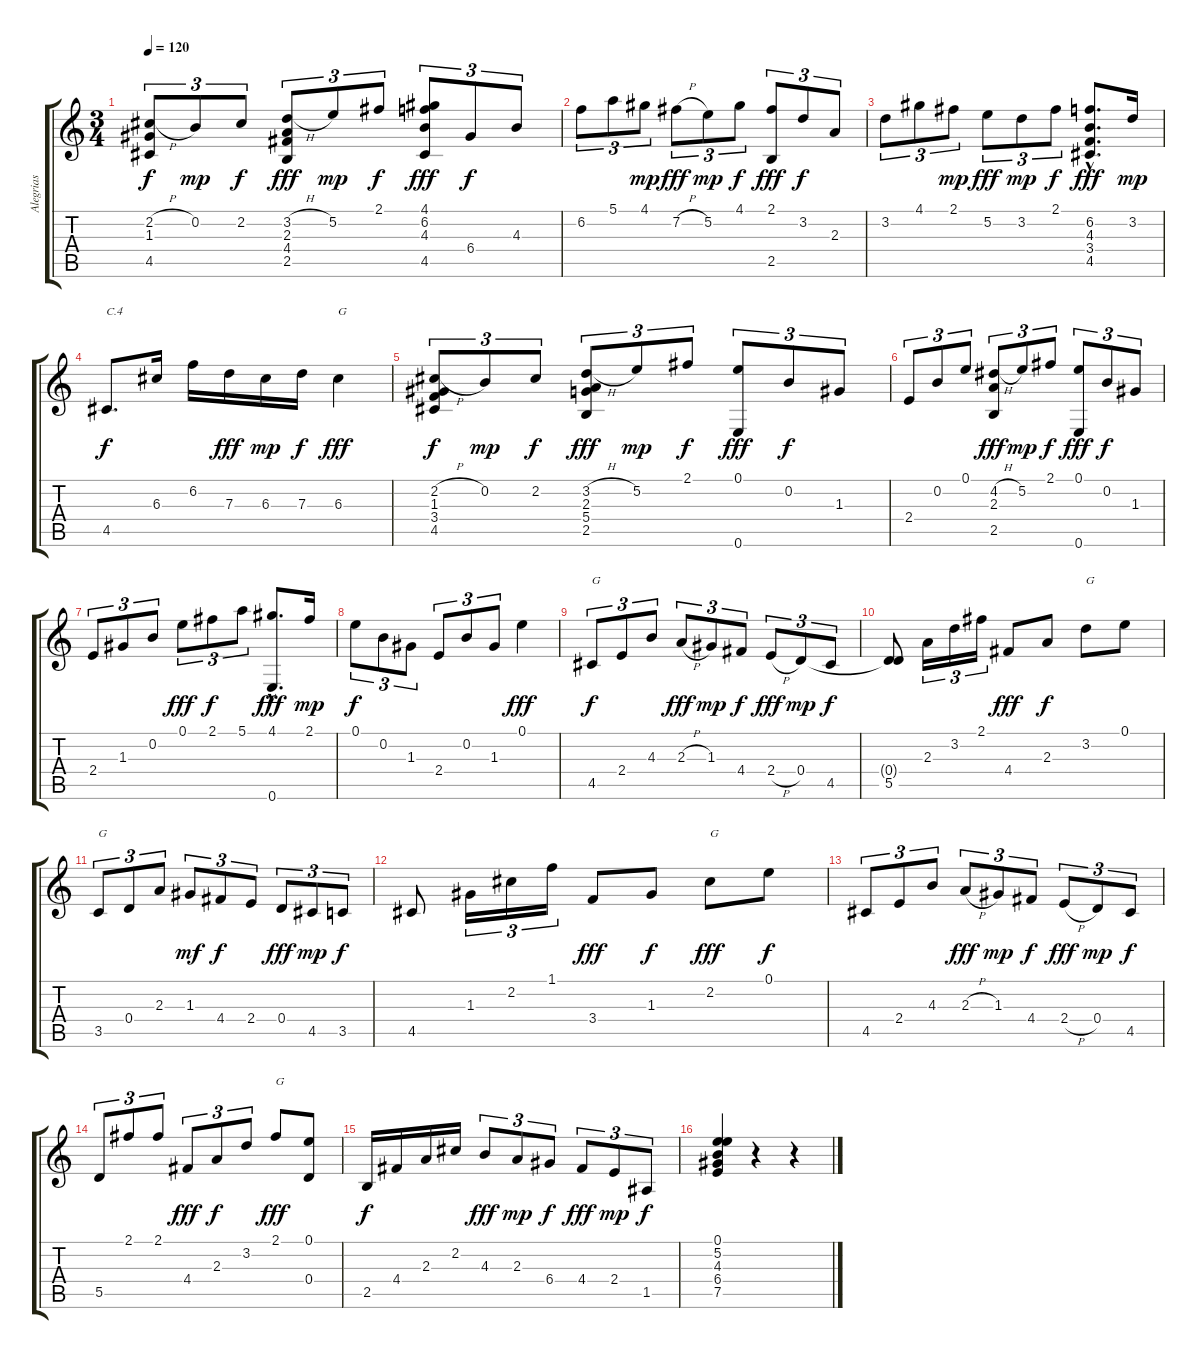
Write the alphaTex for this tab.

\track ("Alegrias" "Alegrias") {instrument acousticguitarnylon}
\staff {score tabs}
\tuning (E4 B3 G3 D3 A2 E2) {hide}
\ts (3 4)
\tempo 120
\clef g2
\ks c
(2.2{h} 1.3 4.5).8{tu (3 2) dy f} 0.2.8{tu (3 2) dy mp} 2.2.8{tu (3 2) dy f} (3.2{h} 2.3 4.4 2.5).8{tu (3 2) dy fff} 5.2.8{tu (3 2) dy mp} 2.1.8{tu (3 2) dy f} (4.1 6.2 4.3 4.5).8{tu (3 2) dy fff} 6.4.8{tu (3 2) dy f} 4.3.8{tu (3 2)} |
6.2.8{tu (3 2)} 5.1.8{tu (3 2)} 4.1.8{tu (3 2) dy mp} 7.2{h}.8{tu (3 2) dy fff} 5.2.8{tu (3 2) dy mp} 4.1.8{tu (3 2) dy f} (2.1 2.5).8{tu (3 2) dy fff} 3.2.8{tu (3 2) dy f} 2.3.8{tu (3 2)} |
3.2.8{tu (3 2)} 4.1.8{tu (3 2)} 2.1.8{tu (3 2) dy mp} 5.2.8{tu (3 2) dy fff} 3.2.8{tu (3 2) dy mp} 2.1.8{tu (3 2) dy f} (6.2{hac} 4.3 3.4{hac} 4.5).8{d dy fff} 3.2.16{dy mp} |
4.5.8{d txt "C.4" dy f} 6.3.16 6.2.16 7.3.16{dy fff} 6.3.16{dy mp} 7.3.16{dy f} 6.3.4{txt "G" dy fff} |
(2.2{h} 1.3 3.4 4.5).8{tu (3 2) dy f} 0.2.8{tu (3 2) dy mp} 2.2.8{tu (3 2) dy f} (3.2{h} 2.3 5.4 2.5).8{tu (3 2) dy fff} 5.2.8{tu (3 2) dy mp} 2.1.8{tu (3 2) dy f} (0.1 0.6).8{tu (3 2) dy fff} 0.2.8{tu (3 2) dy f} 1.3.8{tu (3 2)} |
2.4.8{tu (3 2)} 0.2.8{tu (3 2)} 0.1.8{tu (3 2)} (4.2{h} 2.3 2.5).8{tu (3 2) dy fff} 5.2.8{tu (3 2) dy mp} 2.1.8{tu (3 2) dy f} (0.1 0.6).8{tu (3 2) dy fff} 0.2.8{tu (3 2) dy f} 1.3.8{tu (3 2)} |
2.4.8{tu (3 2)} 1.3.8{tu (3 2)} 0.2.8{tu (3 2)} 0.1.8{tu (3 2) dy fff} 2.1.8{tu (3 2) dy f} 5.1.8{tu (3 2)} (4.1{hac} 0.6).8{d dy fff} 2.1.16{dy mp} |
0.1.8{tu (3 2) dy f} 0.2.8{tu (3 2)} 1.3.8{tu (3 2)} 2.4.8{tu (3 2)} 0.2.8{tu (3 2)} 1.3.8{tu (3 2)} 0.1.4{dy fff} |
4.5.8{tu (3 2) txt "G" dy f} 2.4.8{tu (3 2)} 4.3.8{tu (3 2)} 2.3{h}.8{tu (3 2) dy fff} 1.3.8{tu (3 2) dy mp} 4.4.8{tu (3 2) dy f} 2.4{h}.8{tu (3 2) dy fff} 0.4.8{tu (3 2) dy mp} 4.5.8{tu (3 2) dy f} |
(0.4{t} 5.5).8 2.3.16{tu (3 2)} 3.2.16{tu (3 2)} 2.1.16{tu (3 2)} 4.4.8{dy fff} 2.3.8{dy f} 3.2.8{txt "G"} 0.1.8 |
3.5.8{tu (3 2) txt "G"} 0.4.8{tu (3 2)} 2.3.8{tu (3 2)} 1.3.8{tu (3 2) dy mf} 4.4.8{tu (3 2) dy f} 2.4.8{tu (3 2)} 0.4.8{tu (3 2) dy fff} 4.5.8{tu (3 2) dy mp} 3.5.8{tu (3 2) dy f} |
4.5.8 1.3.16{tu (3 2)} 2.2.16{tu (3 2)} 1.1.16{tu (3 2)} 3.4.8{dy fff} 1.3.8{dy f} 2.2.8{txt "G" dy fff} 0.1.8{dy f} |
4.5.8{tu (3 2)} 2.4.8{tu (3 2)} 4.3.8{tu (3 2)} 2.3{h}.8{tu (3 2) dy fff} 1.3.8{tu (3 2) dy mp} 4.4.8{tu (3 2) dy f} 2.4{h}.8{tu (3 2) dy fff} 0.4.8{tu (3 2) dy mp} 4.5.8{tu (3 2) dy f} |
5.5.8{tu (3 2)} 2.1.8{tu (3 2)} 2.1.8{tu (3 2)} 4.4.8{tu (3 2) dy fff} 2.3.8{tu (3 2) dy f} 3.2.8{tu (3 2)} 2.1.8{txt "G" dy fff} (0.1 0.4).8 |
2.5.16{dy f} 4.4.16 2.3.16 2.2.16 4.3.8{tu (3 2) dy fff} 2.3.8{tu (3 2) dy mp} 6.4.8{tu (3 2) dy f} 4.4.8{tu (3 2) dy fff} 2.4.8{tu (3 2) dy mp} 1.5.8{tu (3 2) dy f} |
(0.1 5.2 4.3 6.4 7.5).4 r.4 r.4
